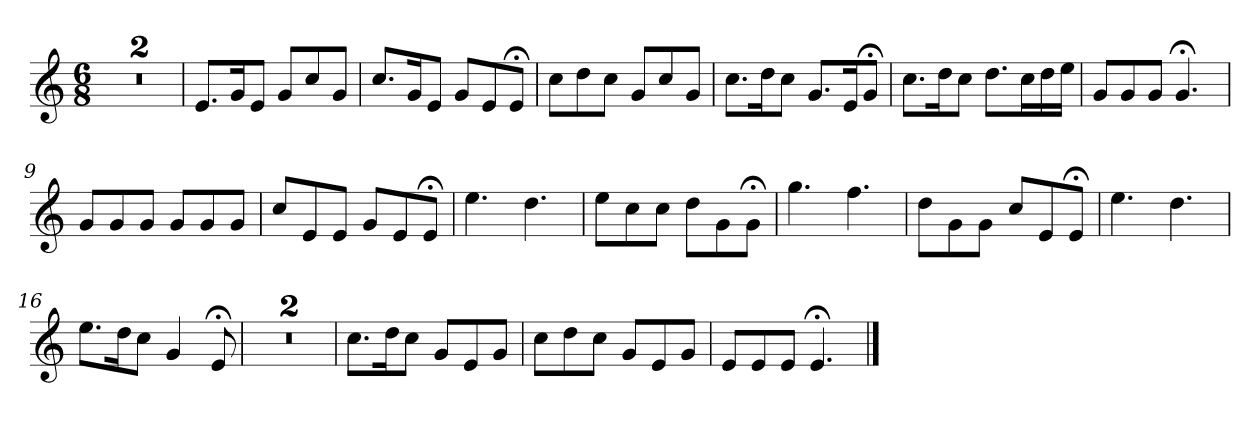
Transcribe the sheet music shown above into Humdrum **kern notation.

**kern
*part1
*staff1
*k[]
*C:
*M6/8
*MM120
=1
2.r
=2
2.r
=3
8.eL
16gK
8eJ
8gL
8cc
8gJ
=4
8.ccL
16gK
8eJ
8gL
8e
8e;<J
=5
8ccL
8dd
8ccJ
8gL
8cc
8gJ
=6
8.ccL
16ddK
8ccJ
8.gL
16eK
8g;<J
=7
8.ccL
16ddK
8ccJ
8.ddL
16ccL
16dd
16eeJJ
=8
8gL
8g
8gJ
4.g;<
=9
8gL
8g
8gJ
8gL
8g
8gJ
=10
8ccL
8e
8eJ
8gL
8e
8e;<J
=11
4.ee
4.dd
=12
8eeL
8cc
8ccJ
8ddL
8g
8g;<J
=13
4.gg
4.ff
=14
8ddL
8g
8gJ
8ccL
8e
8e;<J
=15
4.ee
4.dd
=16
8.eeL
16ddK
8ccJ
4g
8e;<
=17
2.r
=18
2.r
=19
8.ccL
16ddK
8ccJ
8gL
8e
8gJ
=20
8ccL
8dd
8ccJ
8gL
8e
8gJ
=21
8eL
8e
8eJ
4.e;<
==
*-
